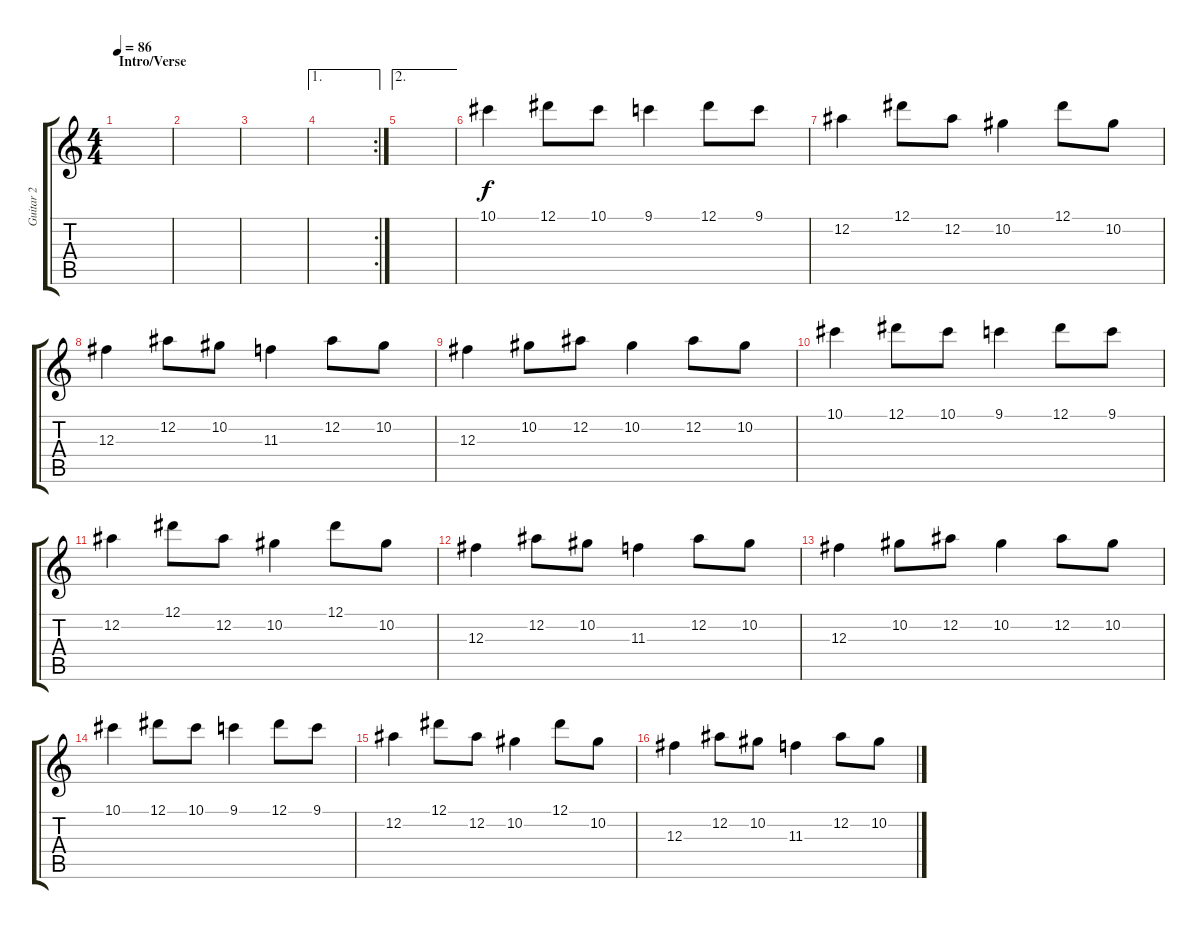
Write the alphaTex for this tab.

\track ("Guitar 2" "Guitar 2") {instrument electricguitarclean}
\staff {score tabs}
\tuning (Eb4 Bb3 Gb3 Db3 Ab2 Eb2) {hide}
\ts (4 4)
\section ("" "Intro/Verse")
\tempo 86
\clef g2
\ks c
|
|
|
\ae 1
\rc 2
|
\ae 2
|
10.1.4 12.1.8 10.1.8 9.1.4 12.1.8 9.1.8 |
12.2.4 12.1.8 12.2.8 10.2.4 12.1.8 10.2.8 |
12.3.4 12.2.8 10.2.8 11.3.4 12.2.8 10.2.8 |
12.3.4 10.2.8 12.2.8 10.2.4 12.2.8 10.2.8 |
10.1.4 12.1.8 10.1.8 9.1.4 12.1.8 9.1.8 |
12.2.4 12.1.8 12.2.8 10.2.4 12.1.8 10.2.8 |
12.3.4 12.2.8 10.2.8 11.3.4 12.2.8 10.2.8 |
12.3.4 10.2.8 12.2.8 10.2.4 12.2.8 10.2.8 |
10.1.4 12.1.8 10.1.8 9.1.4 12.1.8 9.1.8 |
12.2.4 12.1.8 12.2.8 10.2.4 12.1.8 10.2.8 |
12.3.4 12.2.8 10.2.8 11.3.4 12.2.8 10.2.8
